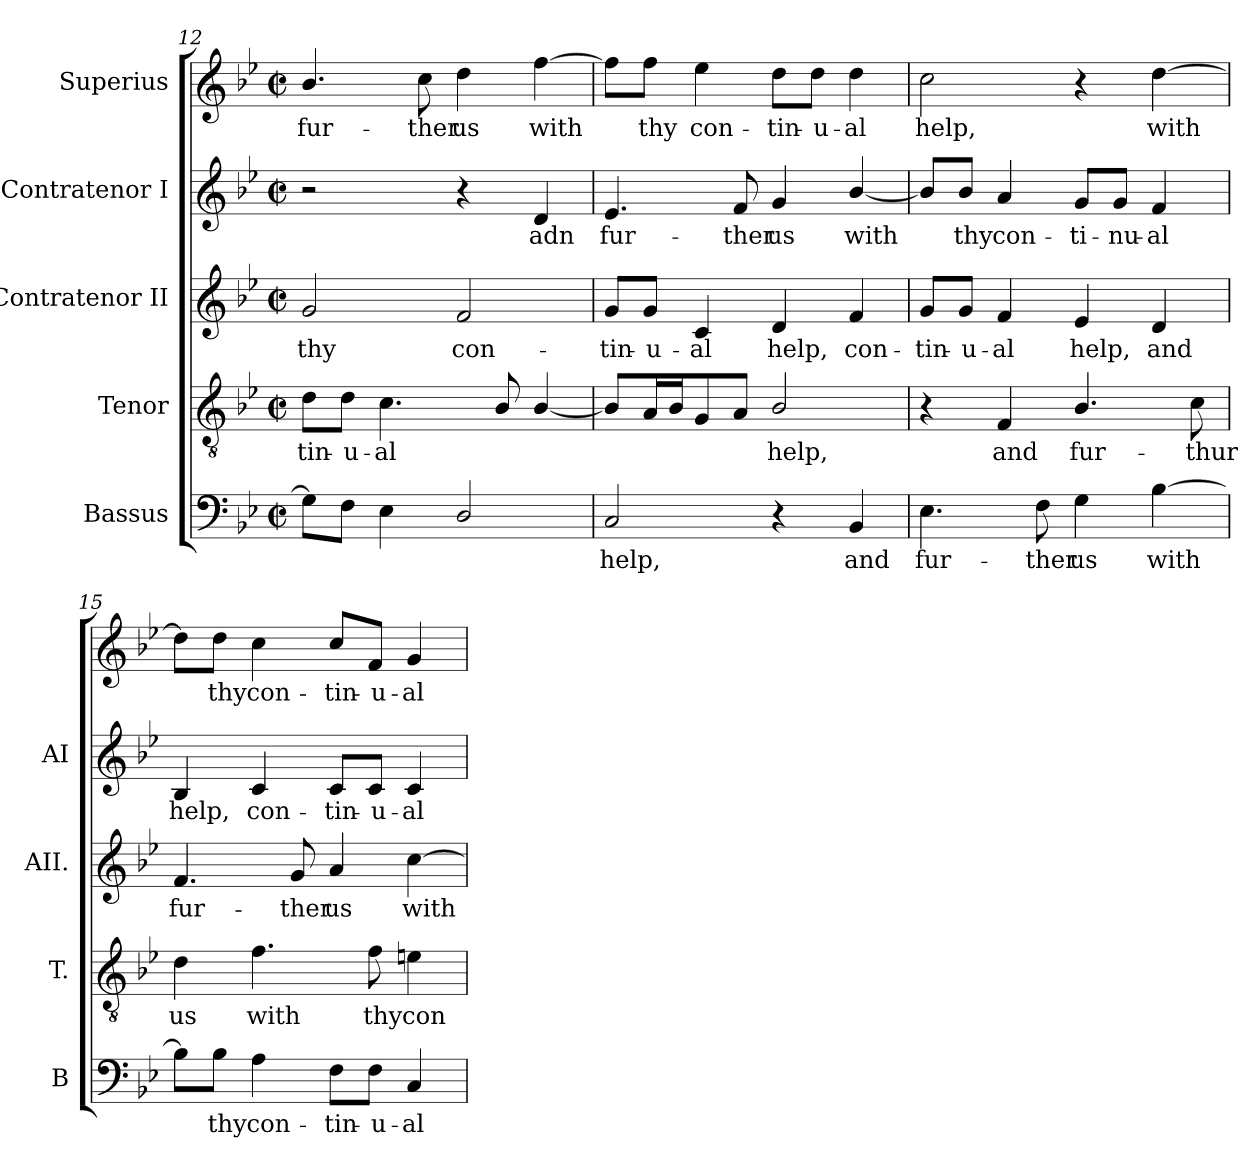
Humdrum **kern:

**kern	**text	**kern	**text	**kern	**text	**kern	**text	**kern	**text
*part5	*part5	*part4	*part4	*part3	*part3	*part2	*part2	*part1	*part1
*staff5	*staff5	*staff4	*staff4	*staff3	*staff3	*staff2	*staff2	*staff1	*staff1
*I"Bassus	*	*I"Tenor	*	*I"Contratenor II	*	*I"Contratenor I	*	*I"Superius	*
*I'B	*	*I'T.	*	*I'AII.	*	*I'AI	*	*	*
*clefF4	*	*clefGv2	*	*clefG2	*	*clefG2	*	*clefG2	*
*	*	*ITrd7c12	*	*	*	*	*	*	*
*k[b-e-]	*	*k[b-e-]	*	*k[b-e-]	*	*k[b-e-]	*	*k[b-e-]	*
*B-:	*	*B-:	*	*B-:	*	*B-:	*	*B-:	*
*M2/2	*	*M2/2	*	*M2/2	*	*M2/2	*	*M2/2	*
*met(c|)	*	*met(c|)	*	*met(c|)	*	*met(c|)	*	*met(c|)	*
=12	=12	=12	=12	=12	=12	=12	=12	=12	=12
!	!	!	!LO:LY:b:color=#000000	!	!	!	!	!	!
!	!	!	!	!	!LO:LY:b:color=#000000	!	!	!	!
!	!	!	!	!	!	!	!	!	!LO:LY:b:color=#000000
8Gi\L]	.	8Di\L	-tin-	2gi/	thy	2r	.	4.b-i/	fur-
!	!	!	!LO:LY:b:color=#000000	!	!	!	!	!	!
8Fi\J	.	8Di\J	-u-	.	.	.	.	.	.
!	!	!	!LO:LY:b:color=#000000	!	!	!	!	!	!
4E-i\	.	4.Ci\	-al	.	.	.	.	.	.
!	!	!	!	!	!	!	!	!	!LO:LY:b:color=#000000
.	.	.	.	.	.	.	.	8cci\	-ther
!	!	!	!	!	!LO:LY:b:color=#000000	!	!	!	!
!	!	!	!	!	!	!	!	!	!LO:LY:b:color=#000000
2Di/	.	.	.	2fi/	con-	4r	.	4ddi\	us
.	.	8BB-i/	.	.	.	.	.	.	.
!	!	!	!	!	!	!	!LO:LY:b:color=#000000	!	!
!	!	!	!	!	!	!	!	!	!LO:LY:b:color=#000000
.	.	[4BB-i/	.	.	.	4di/	adn	[4ffi\	with
=13	=13	=13	=13	=13	=13	=13	=13	=13	=13
!	!LO:LY:b:color=#000000	!	!	!	!	!	!	!	!
!	!	!	!	!	!LO:LY:b:color=#000000	!	!	!	!
!	!	!	!	!	!	!	!LO:LY:b:color=#000000	!	!
2Ci/	help,	8BB-i/L]	.	8gi/L	-tin-	4.e-i/	fur-	8ffi\L]	.
!	!	!	!	!	!LO:LY:b:color=#000000	!	!	!	!
!	!	!	!	!	!	!	!	!	!LO:LY:b:color=#000000
.	.	16AAi/L	.	8gi/J	-u-	.	.	8ffi\J	thy
.	.	16BB-i/J	.	.	.	.	.	.	.
!	!	!	!	!	!LO:LY:b:color=#000000	!	!	!	!
!	!	!	!	!	!	!	!	!	!LO:LY:b:color=#000000
.	.	8GGi/	.	4ci/	-al	.	.	4ee-i\	con-
!	!	!	!	!	!	!	!LO:LY:b:color=#000000	!	!
.	.	8AAi/J	.	.	.	8fi/	-ther	.	.
!	!	!	!LO:LY:b:color=#000000	!	!	!	!	!	!
!	!	!	!	!	!LO:LY:b:color=#000000	!	!	!	!
!	!	!	!	!	!	!	!LO:LY:b:color=#000000	!	!
!	!	!	!	!	!	!	!	!	!LO:LY:b:color=#000000
4r	.	2BB-i/	help,	4di/	help,	4gi/	us	8ddi\L	-tin-
!	!	!	!	!	!	!	!	!	!LO:LY:b:color=#000000
.	.	.	.	.	.	.	.	8ddi\J	-u-
!	!LO:LY:b:color=#000000	!	!	!	!	!	!	!	!
!	!	!	!	!	!LO:LY:b:color=#000000	!	!	!	!
!	!	!	!	!	!	!	!LO:LY:b:color=#000000	!	!
!	!	!	!	!	!	!	!	!	!LO:LY:b:color=#000000
4BB-i/	and	.	.	4fi/	con-	[4b-i/	with	4ddi\	-al
=14	=14	=14	=14	=14	=14	=14	=14	=14	=14
!	!LO:LY:b:color=#000000	!	!	!	!	!	!	!	!
!	!	!	!	!	!LO:LY:b:color=#000000	!	!	!	!
!	!	!	!	!	!	!	!	!	!LO:LY:b:color=#000000
4.E-i\	fur-	4r	.	8gi/L	-tin-	8b-i/L]	.	2cci\	help,
!	!	!	!	!	!LO:LY:b:color=#000000	!	!	!	!
!	!	!	!	!	!	!	!LO:LY:b:color=#000000	!	!
.	.	.	.	8gi/J	-u-	8b-i/J	thy	.	.
!	!	!	!LO:LY:b:color=#000000	!	!	!	!	!	!
!	!	!	!	!	!LO:LY:b:color=#000000	!	!	!	!
!	!	!	!	!	!	!	!LO:LY:b:color=#000000	!	!
.	.	4FFi/	and	4fi/	-al	4ai/	con-	.	.
!	!LO:LY:b:color=#000000	!	!	!	!	!	!	!	!
8Fi\	-ther	.	.	.	.	.	.	.	.
!	!LO:LY:b:color=#000000	!	!	!	!	!	!	!	!
!	!	!	!LO:LY:b:color=#000000	!	!	!	!	!	!
!	!	!	!	!	!LO:LY:b:color=#000000	!	!	!	!
!	!	!	!	!	!	!	!LO:LY:b:color=#000000	!	!
4Gi\	us	4.BB-i/	fur-	4e-i/	help,	8gi/L	-ti-	4r	.
!	!	!	!	!	!	!	!LO:LY:b:color=#000000	!	!
.	.	.	.	.	.	8gi/J	-nu-	.	.
!	!LO:LY:b:color=#000000	!	!	!	!	!	!	!	!
!	!	!	!	!	!LO:LY:b:color=#000000	!	!	!	!
!	!	!	!	!	!	!	!LO:LY:b:color=#000000	!	!
!	!	!	!	!	!	!	!	!	!LO:LY:b:color=#000000
[4B-i\	with	.	.	4di/	and	4fi/	-al	[4ddi\	with
!	!	!	!LO:LY:b:color=#000000	!	!	!	!	!	!
.	.	8Ci\	-thur	.	.	.	.	.	.
!!LO:LB:g=z
=15	=15	=15	=15	=15	=15	=15	=15	=15	=15
!	!	!	!LO:LY:b:color=#000000	!	!	!	!	!	!
!	!	!	!	!	!LO:LY:b:color=#000000	!	!	!	!
!	!	!	!	!	!	!	!LO:LY:b:color=#000000	!	!
8B-i\L]	.	4Di\	us	4.fi/	fur-	4B-i/	help,	8ddi\L]	.
!	!LO:LY:b:color=#000000	!	!	!	!	!	!	!	!
!	!	!	!	!	!	!	!	!	!LO:LY:b:color=#000000
8B-i\J	thy	.	.	.	.	.	.	8ddi\J	thy
!	!LO:LY:b:color=#000000	!	!	!	!	!	!	!	!
!	!	!	!LO:LY:b:color=#000000	!	!	!	!	!	!
!	!	!	!	!	!	!	!LO:LY:b:color=#000000	!	!
!	!	!	!	!	!	!	!	!	!LO:LY:b:color=#000000
4Ai\	con-	4.Fi\	with	.	.	4ci/	con-	4cci\	con-
!	!	!	!	!	!LO:LY:b:color=#000000	!	!	!	!
.	.	.	.	8gi/	-ther	.	.	.	.
!	!LO:LY:b:color=#000000	!	!	!	!	!	!	!	!
!	!	!	!	!	!LO:LY:b:color=#000000	!	!	!	!
!	!	!	!	!	!	!	!LO:LY:b:color=#000000	!	!
!	!	!	!	!	!	!	!	!	!LO:LY:b:color=#000000
8Fi\L	-tin-	.	.	4ai/	us	8ci/L	-tin-	8cci/L	-tin-
!	!LO:LY:b:color=#000000	!	!	!	!	!	!	!	!
!	!	!	!LO:LY:b:color=#000000	!	!	!	!	!	!
!	!	!	!	!	!	!	!LO:LY:b:color=#000000	!	!
!	!	!	!	!	!	!	!	!	!LO:LY:b:color=#000000
8Fi\J	-u-	8Fi\	thy	.	.	8ci/J	-u-	8fi/J	-u-
!	!LO:LY:b:color=#000000	!	!	!	!	!	!	!	!
!	!	!	!LO:LY:b:color=#000000	!	!	!	!	!	!
!	!	!	!	!	!LO:LY:b:color=#000000	!	!	!	!
!	!	!	!	!	!	!	!LO:LY:b:color=#000000	!	!
!	!	!	!	!	!	!	!	!	!LO:LY:b:color=#000000
4Ci/	-al	4Eni\	con-	[4cci\	with	4ci/	-al	4gi/	-al
=	=	=	=	=	=	=	=	=	=
*-	*-	*-	*-	*-	*-	*-	*-	*-	*-
